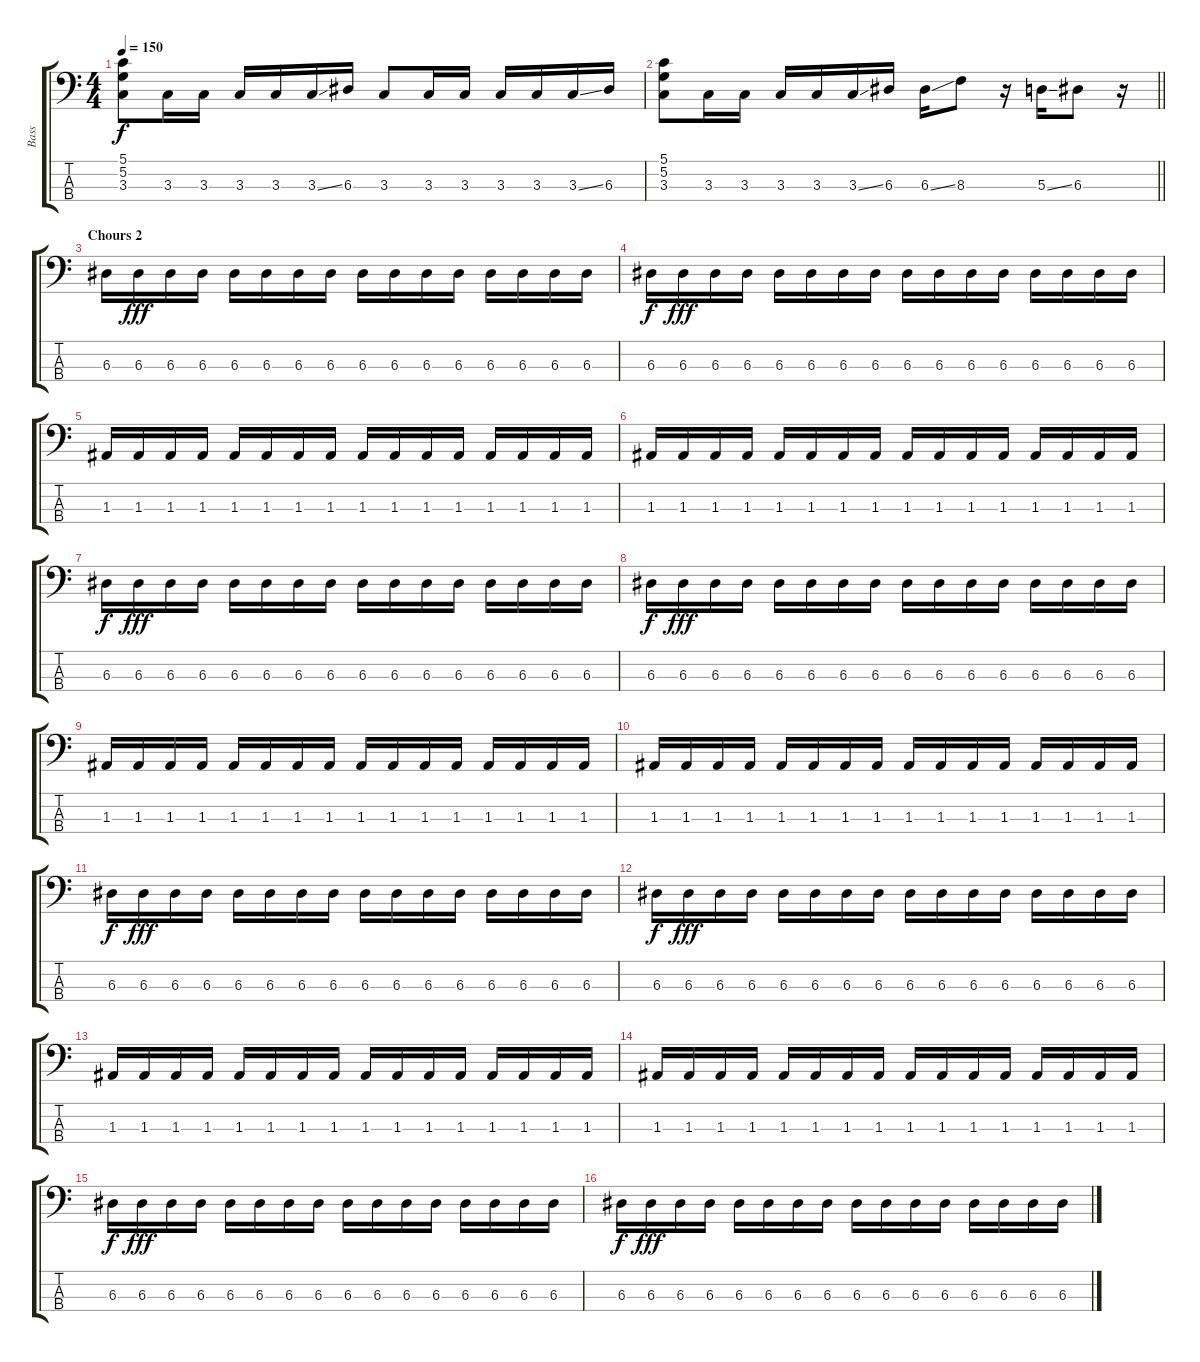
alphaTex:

\track ("Bass" "Bass") {instrument electricbassfinger}
\staff {score tabs}
\tuning (G2 D2 A1 E1) {hide}
\ts (4 4)
\tempo 150
\clef f4
\ks c
(5.1 5.2 3.3).8{dy f} 3.3.16 3.3.16 3.3.16 3.3.16 3.3{ss}.16 6.3.16 3.3.8 3.3.16 3.3.16 3.3.16 3.3.16 3.3{ss}.16 6.3.16 |
\barLineRight lightlight
(5.1 5.2 3.3).8 3.3.16 3.3.16 3.3.16 3.3.16 3.3{ss}.16 6.3.16 6.3{ss}.16 8.3.8 r.16 5.3{ss}.16 6.3.8 r.16 |
\section ("" "Chours 2")
6.3.16 6.3.16{dy fff} 6.3.16 6.3.16 6.3.16 6.3.16 6.3.16 6.3.16 6.3.16 6.3.16 6.3.16 6.3.16 6.3.16 6.3.16 6.3.16 6.3.16 |
6.3.16{dy f} 6.3.16{dy fff} 6.3.16 6.3.16 6.3.16 6.3.16 6.3.16 6.3.16 6.3.16 6.3.16 6.3.16 6.3.16 6.3.16 6.3.16 6.3.16 6.3.16 |
1.3.16 1.3.16 1.3.16 1.3.16 1.3.16 1.3.16 1.3.16 1.3.16 1.3.16 1.3.16 1.3.16 1.3.16 1.3.16 1.3.16 1.3.16 1.3.16 |
1.3.16 1.3.16 1.3.16 1.3.16 1.3.16 1.3.16 1.3.16 1.3.16 1.3.16 1.3.16 1.3.16 1.3.16 1.3.16 1.3.16 1.3.16 1.3.16 |
6.3.16{dy f} 6.3.16{dy fff} 6.3.16 6.3.16 6.3.16 6.3.16 6.3.16 6.3.16 6.3.16 6.3.16 6.3.16 6.3.16 6.3.16 6.3.16 6.3.16 6.3.16 |
6.3.16{dy f} 6.3.16{dy fff} 6.3.16 6.3.16 6.3.16 6.3.16 6.3.16 6.3.16 6.3.16 6.3.16 6.3.16 6.3.16 6.3.16 6.3.16 6.3.16 6.3.16 |
1.3.16 1.3.16 1.3.16 1.3.16 1.3.16 1.3.16 1.3.16 1.3.16 1.3.16 1.3.16 1.3.16 1.3.16 1.3.16 1.3.16 1.3.16 1.3.16 |
1.3.16 1.3.16 1.3.16 1.3.16 1.3.16 1.3.16 1.3.16 1.3.16 1.3.16 1.3.16 1.3.16 1.3.16 1.3.16 1.3.16 1.3.16 1.3.16 |
6.3.16{dy f} 6.3.16{dy fff} 6.3.16 6.3.16 6.3.16 6.3.16 6.3.16 6.3.16 6.3.16 6.3.16 6.3.16 6.3.16 6.3.16 6.3.16 6.3.16 6.3.16 |
6.3.16{dy f} 6.3.16{dy fff} 6.3.16 6.3.16 6.3.16 6.3.16 6.3.16 6.3.16 6.3.16 6.3.16 6.3.16 6.3.16 6.3.16 6.3.16 6.3.16 6.3.16 |
1.3.16 1.3.16 1.3.16 1.3.16 1.3.16 1.3.16 1.3.16 1.3.16 1.3.16 1.3.16 1.3.16 1.3.16 1.3.16 1.3.16 1.3.16 1.3.16 |
1.3.16 1.3.16 1.3.16 1.3.16 1.3.16 1.3.16 1.3.16 1.3.16 1.3.16 1.3.16 1.3.16 1.3.16 1.3.16 1.3.16 1.3.16 1.3.16 |
6.3.16{dy f} 6.3.16{dy fff} 6.3.16 6.3.16 6.3.16 6.3.16 6.3.16 6.3.16 6.3.16 6.3.16 6.3.16 6.3.16 6.3.16 6.3.16 6.3.16 6.3.16 |
6.3.16{dy f} 6.3.16{dy fff} 6.3.16 6.3.16 6.3.16 6.3.16 6.3.16 6.3.16 6.3.16 6.3.16 6.3.16 6.3.16 6.3.16 6.3.16 6.3.16 6.3.16
